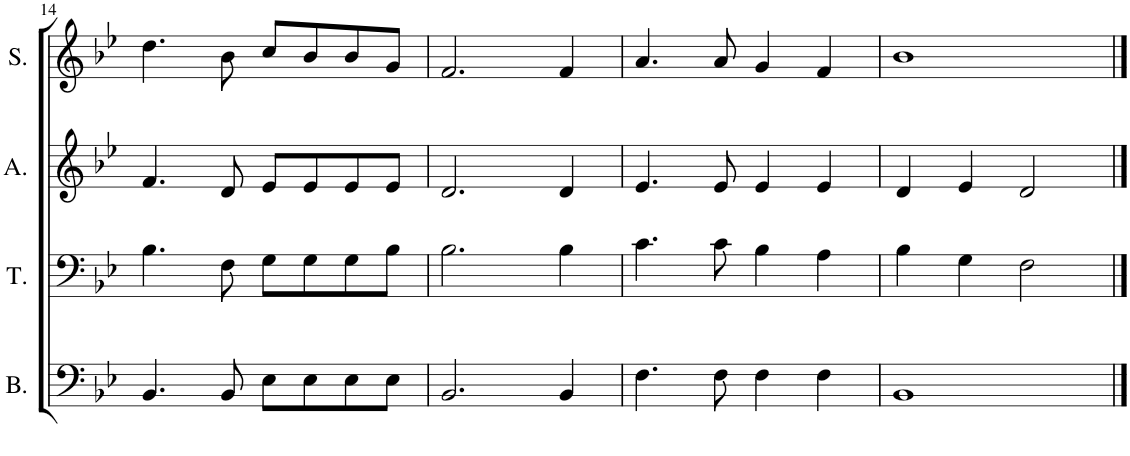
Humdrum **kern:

**kern	**kern	**kern	**kern
*part4	*part3	*part2	*part1
*staff4	*staff3	*staff2	*staff1
*I"Bass	*I"Tenor	*I"Alto	*I"Soprano
*I'B.	*I'T.	*I'A.	*I'S.
!!LO:PB:g=z
*clefF4	*clefF4	*clefG2	*clefG2
*k[b-e-]	*k[b-e-]	*k[b-e-]	*k[b-e-]
*M4/4	*M4/4	*M4/4	*M4/4
=14	=14	=14	=14
4.BB-/	4.B-\	4.f/	4.dd\
8BB-/	8F\	8d/	8b-\
8E-\L	8G\L	8e-/L	8cc/L
8E-\	8G\	8e-/	8b-/
8E-\	8G\	8e-/	8b-/
8E-\J	8B-\J	8e-/J	8g/J
=15	=15	=15	=15
2.BB-/	2.B-\	2.d/	2.f/
4BB-/	4B-\	4d/	4f/
=16	=16	=16	=16
4.F\	4.c\	4.e-/	4.a/
8F\	8c\	8e-/	8a/
4F\	4B-\	4e-/	4g/
4F\	4A\	4e-/	4f/
=17	=17	=17	=17
1BB-	4B-\	4d/	1b-
.	4G\	4e-/	.
.	2F\	2d/	.
==	==	==	==
*-	*-	*-	*-
